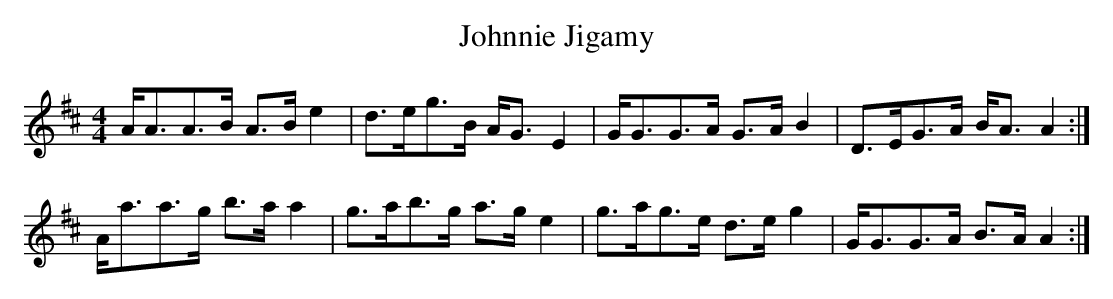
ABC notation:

X:1
T:Johnnie Jigamy
M:4/4
L:1/8
K:Amix
A<AA>B A>B e2|d>eg>B A<G E2|G<GG>A G>A B2|D>EG>A B<A A2:|]
A<aa>g b>a a2|g>ab>g a>g e2|g>ag>e d>e g2|G<GG>A B>A A2:|]
